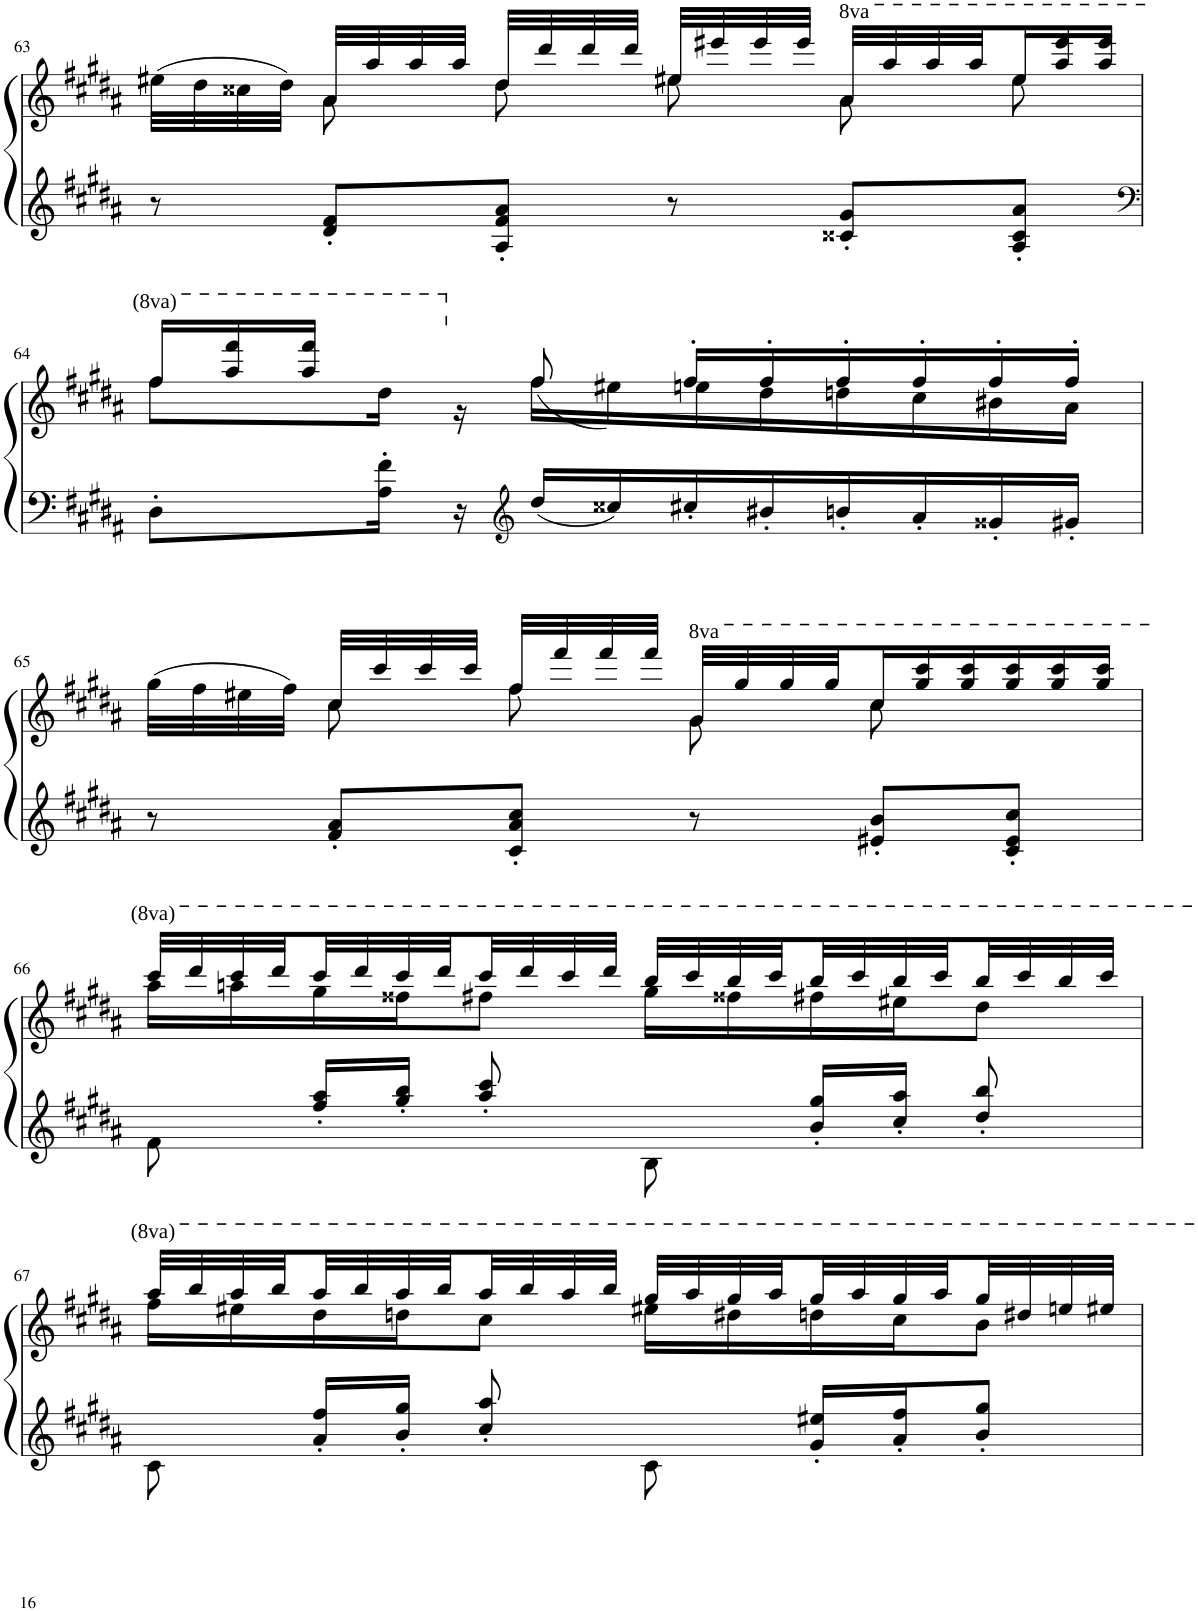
**kern	**kern
*part1	*part1
*staff2	*staff1
*I"Piano	*
*I'Pno	*
!!LO:PB:g=z
*clefG2	*clefG2
*k[f#c#g#d#a#]	*k[f#c#g#d#a#]
*M6/8	*M6/8
=63	=63
*	*^
8r	(>32ee#X\LLL	8ryy
.	32dd#\	.
.	32cc##X\	.
.	32dd#\JJJ)	.
8d#/' 8f#/'L	32a#/LLL	8a#\
.	32aa#/	.
.	32aa#/	.
.	32aa#/JJJ	.
8A#/' 8f#/' 8a#/'J	32dd#/LLL	8dd#\
.	32ddd#/	.
.	32ddd#/	.
.	32ddd#/JJJ	.
8r	32ee#X/LLL	8ee#X\
.	32eee#X/	.
.	32eee#/	.
.	32eee#/JJJ	.
*	*8va	*
8c##X/' 8g#/'L	32aa#/LLL	8aa#\
.	32aaa#/	.
.	32aaa#/	.
.	32aaa#/J	.
*	*Xtuplet	*
8A#/' 8c##/' 8a#/'J	24eee#/	8eee#\
.	24aaa#/ 24eeee#/	.
.	24aaa#/ 24eeee#/JJ	.
!!LO:LB:g=z	!!
=64	=64	=64
*clefF4	*	*
8D#'\L	24fff#/LL	8fff#\L
.	24aaa#/ 24ffff#/	.
.	24aaa#/ 24ffff#/JJ	.
16A#\' 16f#\'Jk	8ryy	16ddd#\Jk
*	*X8va	*
16r	.	16r
*clefG2	*	*
16dd#/LL	(8ff#/	16ff#\LL
16cc##X/	.	16ee#X\)
16cc#X'/	16ff#'/LL	16een'\
16b#X'/	16ff#'/	16dd#'\
16bn'/	16ff#'/	16ddn'\
16a#'/	16ff#'/	16cc#'\
16g##X'/	16ff#'/	16b#X'\
16g#X'/JJ	16ff#'/JJ	16a#'\JJ
!!LO:LB:g=z	!!
=65	=65	=65
8r	(>32gg#\LLL	8ryy
.	32ff#\	.
.	32ee#X\	.
.	32ff#\JJJ)	.
8f#/' 8a#/'L	32cc#/LLL	8cc#\
.	32ccc#/	.
.	32ccc#/	.
.	32ccc#/JJJ	.
8c#/' 8a#/' 8cc#/'J	32ff#/LLL	8ff#\
.	32fff#/	.
.	32fff#/	.
.	32fff#/JJJ	.
8r	32gg#/LLL	8gg#\
.	32ggg#/	.
.	32ggg#/	.
.	32ggg#/J	.
8e#X/' 8b/'L	24ccc#/	8ccc#\
.	24ggg#/ 24cccc#/	.
.	24ggg#/ 24cccc#/	.
8c#/' 8e#/' 8cc#/'J	24ggg#/ 24cccc#/	8ryy
.	24ggg#/ 24cccc#/	.
.	24ggg#/ 24cccc#/JJ	.
!!LO:LB:g=z	!!
=66	=66	=66
8f#\	32cccc#/LLL	16aaa#\LL
.	32dddd#/	.
.	32cccc#/	16aaan\
.	32dddd#/	.
16ff#/' 16aa#/'LL	32cccc#/	16ggg#\
.	32dddd#/	.
16gg#/' 16bb/'JJ	32cccc#/	16fff##X\J
.	32dddd#/	.
8aa#/' 8ccc#/'	32cccc#/	8fff#X\J
.	32dddd#/	.
.	32cccc#/	.
.	32dddd#/JJJ	.
8B\	32bbb/LLL	16ggg#\LL
.	32cccc#/	.
.	32bbb/	16fff##X\
.	32cccc#/	.
16b/' 16gg#/'LL	32bbb/	16fff#X\
.	32cccc#/	.
16cc#/' 16aa#/'JJ	32bbb/	16eee#X\J
.	32cccc#/	.
8dd#/' 8bb/'	32bbb/	8ddd#\J
.	32cccc#/	.
.	32bbb/	.
.	32cccc#/JJJ	.
!!LO:LB:g=z	!!
=67	=67	=67
8c#\	32aaa#/LLL	16fff#\LL
.	32bbb/	.
.	32aaa#/	16eee#X\
.	32bbb/	.
16a#/' 16ff#/'LL	32aaa#/	16ddd#\
.	32bbb/	.
16b/' 16gg#/'JJ	32aaa#/	16dddn\J
.	32bbb/	.
8cc#/' 8aa#/'	32aaa#/	8ccc#\J
.	32bbb/	.
.	32aaa#/	.
.	32bbb/JJJ	.
8c#\	32ggg#/LLL	16eee#X\LL
.	32aaa#/	.
.	32ggg#/	16ddd#X\
.	32aaa#/	.
16g#/' 16ee#X/'LL	32ggg#/	16dddn\
.	32aaa#/	.
16a#/' 16ff#/'J	32ggg#/	16ccc#\J
.	32aaa#/	.
8b/' 8gg#/'J	32ggg#/	8bb\J
.	32ddd#X/	.
.	32eeen/	.
.	32eee#X/JJJ	.
*	*v	*v
=	=
*-	*-
